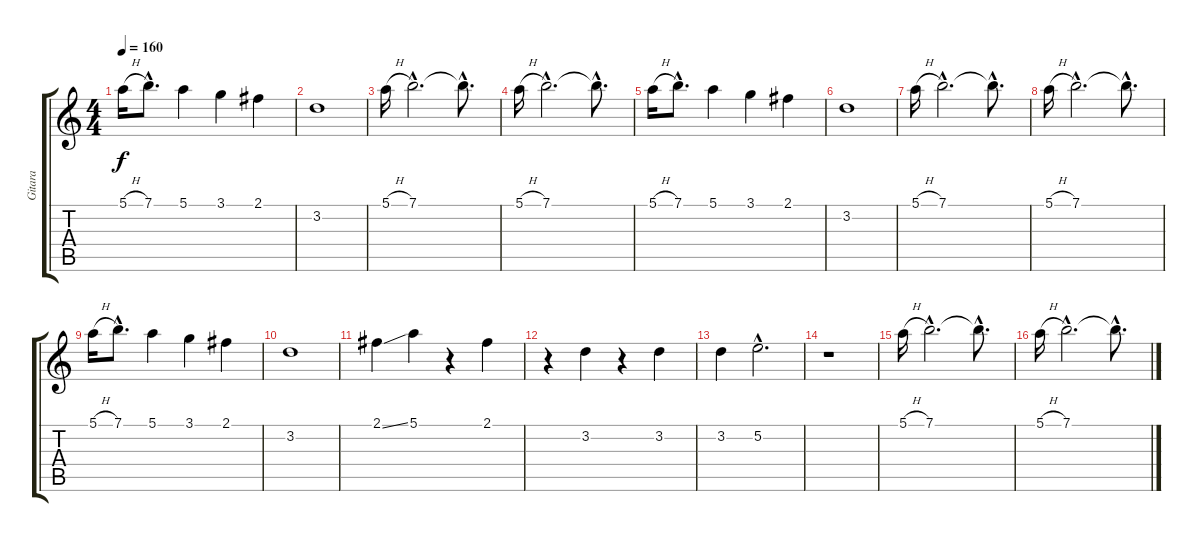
\track ("Gitara" "Gitara") {instrument electricguitarclean}
\staff {score tabs}
\tuning (E4 B3 G3 D3 A2 E2) {hide}
\ts (4 4)
\tempo 160
\clef g2
\ks c
5.1{h}.16{dy f} 7.1{hac}.8{d} 5.1.4 3.1.4 2.1.4 |
3.2.1 |
5.1{h}.16 7.1{hac}.2{d} 7.1{hac t}.8{d} |
5.1{h}.16 7.1{hac}.2{d} 7.1{hac t}.8{d} |
5.1{h}.16 7.1{hac}.8{d} 5.1.4 3.1.4 2.1.4 |
3.2.1 |
5.1{h}.16 7.1{hac}.2{d} 7.1{hac t}.8{d} |
5.1{h}.16 7.1{hac}.2{d} 7.1{hac t}.8{d} |
5.1{h}.16 7.1{hac}.8{d} 5.1.4 3.1.4 2.1.4 |
3.2.1 |
2.1{ss}.4 5.1.4 r.4 2.1.4 |
r.4 3.2.4 r.4 3.2.4 |
3.2.4 5.2{hac}.2{d} |
r.1 |
5.1{h}.16 7.1{hac}.2{d} 7.1{hac t}.8{d} |
5.1{h}.16 7.1{hac}.2{d} 7.1{hac t}.8{d}
